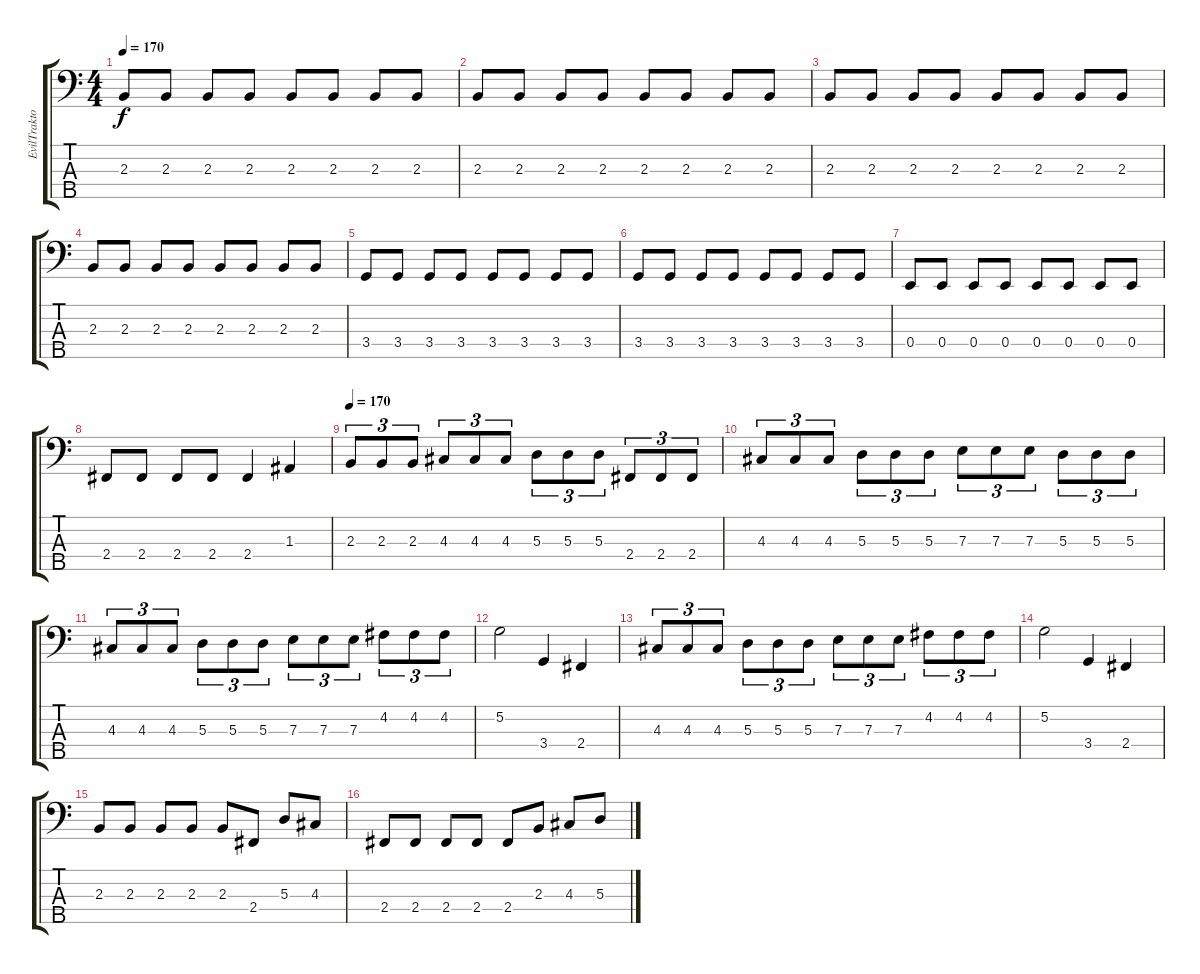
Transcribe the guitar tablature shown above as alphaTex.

\track ("EvilTraktor" "EvilTrakto") {instrument electricbassfinger}
\staff {score tabs}
\tuning (G2 D2 A1 E1 B0) {hide}
\ts (4 4)
\tempo 170
\clef f4
\ks c
2.3.8{dy f} 2.3.8 2.3.8 2.3.8 2.3.8 2.3.8 2.3.8 2.3.8 |
2.3.8 2.3.8 2.3.8 2.3.8 2.3.8 2.3.8 2.3.8 2.3.8 |
2.3.8 2.3.8 2.3.8 2.3.8 2.3.8 2.3.8 2.3.8 2.3.8 |
2.3.8 2.3.8 2.3.8 2.3.8 2.3.8 2.3.8 2.3.8 2.3.8 |
3.4.8 3.4.8 3.4.8 3.4.8 3.4.8 3.4.8 3.4.8 3.4.8 |
3.4.8 3.4.8 3.4.8 3.4.8 3.4.8 3.4.8 3.4.8 3.4.8 |
0.4.8 0.4.8 0.4.8 0.4.8 0.4.8 0.4.8 0.4.8 0.4.8 |
2.4.8 2.4.8 2.4.8 2.4.8 2.4.4 1.3.4 |
\tempo 170
2.3.8{tu (3 2)} 2.3.8{tu (3 2)} 2.3.8{tu (3 2)} 4.3.8{tu (3 2)} 4.3.8{tu (3 2)} 4.3.8{tu (3 2)} 5.3.8{tu (3 2)} 5.3.8{tu (3 2)} 5.3.8{tu (3 2)} 2.4.8{tu (3 2)} 2.4.8{tu (3 2)} 2.4.8{tu (3 2)} |
4.3.8{tu (3 2)} 4.3.8{tu (3 2)} 4.3.8{tu (3 2)} 5.3.8{tu (3 2)} 5.3.8{tu (3 2)} 5.3.8{tu (3 2)} 7.3.8{tu (3 2)} 7.3.8{tu (3 2)} 7.3.8{tu (3 2)} 5.3.8{tu (3 2)} 5.3.8{tu (3 2)} 5.3.8{tu (3 2)} |
4.3.8{tu (3 2)} 4.3.8{tu (3 2)} 4.3.8{tu (3 2)} 5.3.8{tu (3 2)} 5.3.8{tu (3 2)} 5.3.8{tu (3 2)} 7.3.8{tu (3 2)} 7.3.8{tu (3 2)} 7.3.8{tu (3 2)} 4.2.8{tu (3 2)} 4.2.8{tu (3 2)} 4.2.8{tu (3 2)} |
5.2.2 3.4.4 2.4.4 |
4.3.8{tu (3 2)} 4.3.8{tu (3 2)} 4.3.8{tu (3 2)} 5.3.8{tu (3 2)} 5.3.8{tu (3 2)} 5.3.8{tu (3 2)} 7.3.8{tu (3 2)} 7.3.8{tu (3 2)} 7.3.8{tu (3 2)} 4.2.8{tu (3 2)} 4.2.8{tu (3 2)} 4.2.8{tu (3 2)} |
5.2.2 3.4.4 2.4.4 |
2.3.8 2.3.8 2.3.8 2.3.8 2.3.8 2.4.8 5.3.8 4.3.8 |
2.4.8 2.4.8 2.4.8 2.4.8 2.4.8 2.3.8 4.3.8 5.3.8
